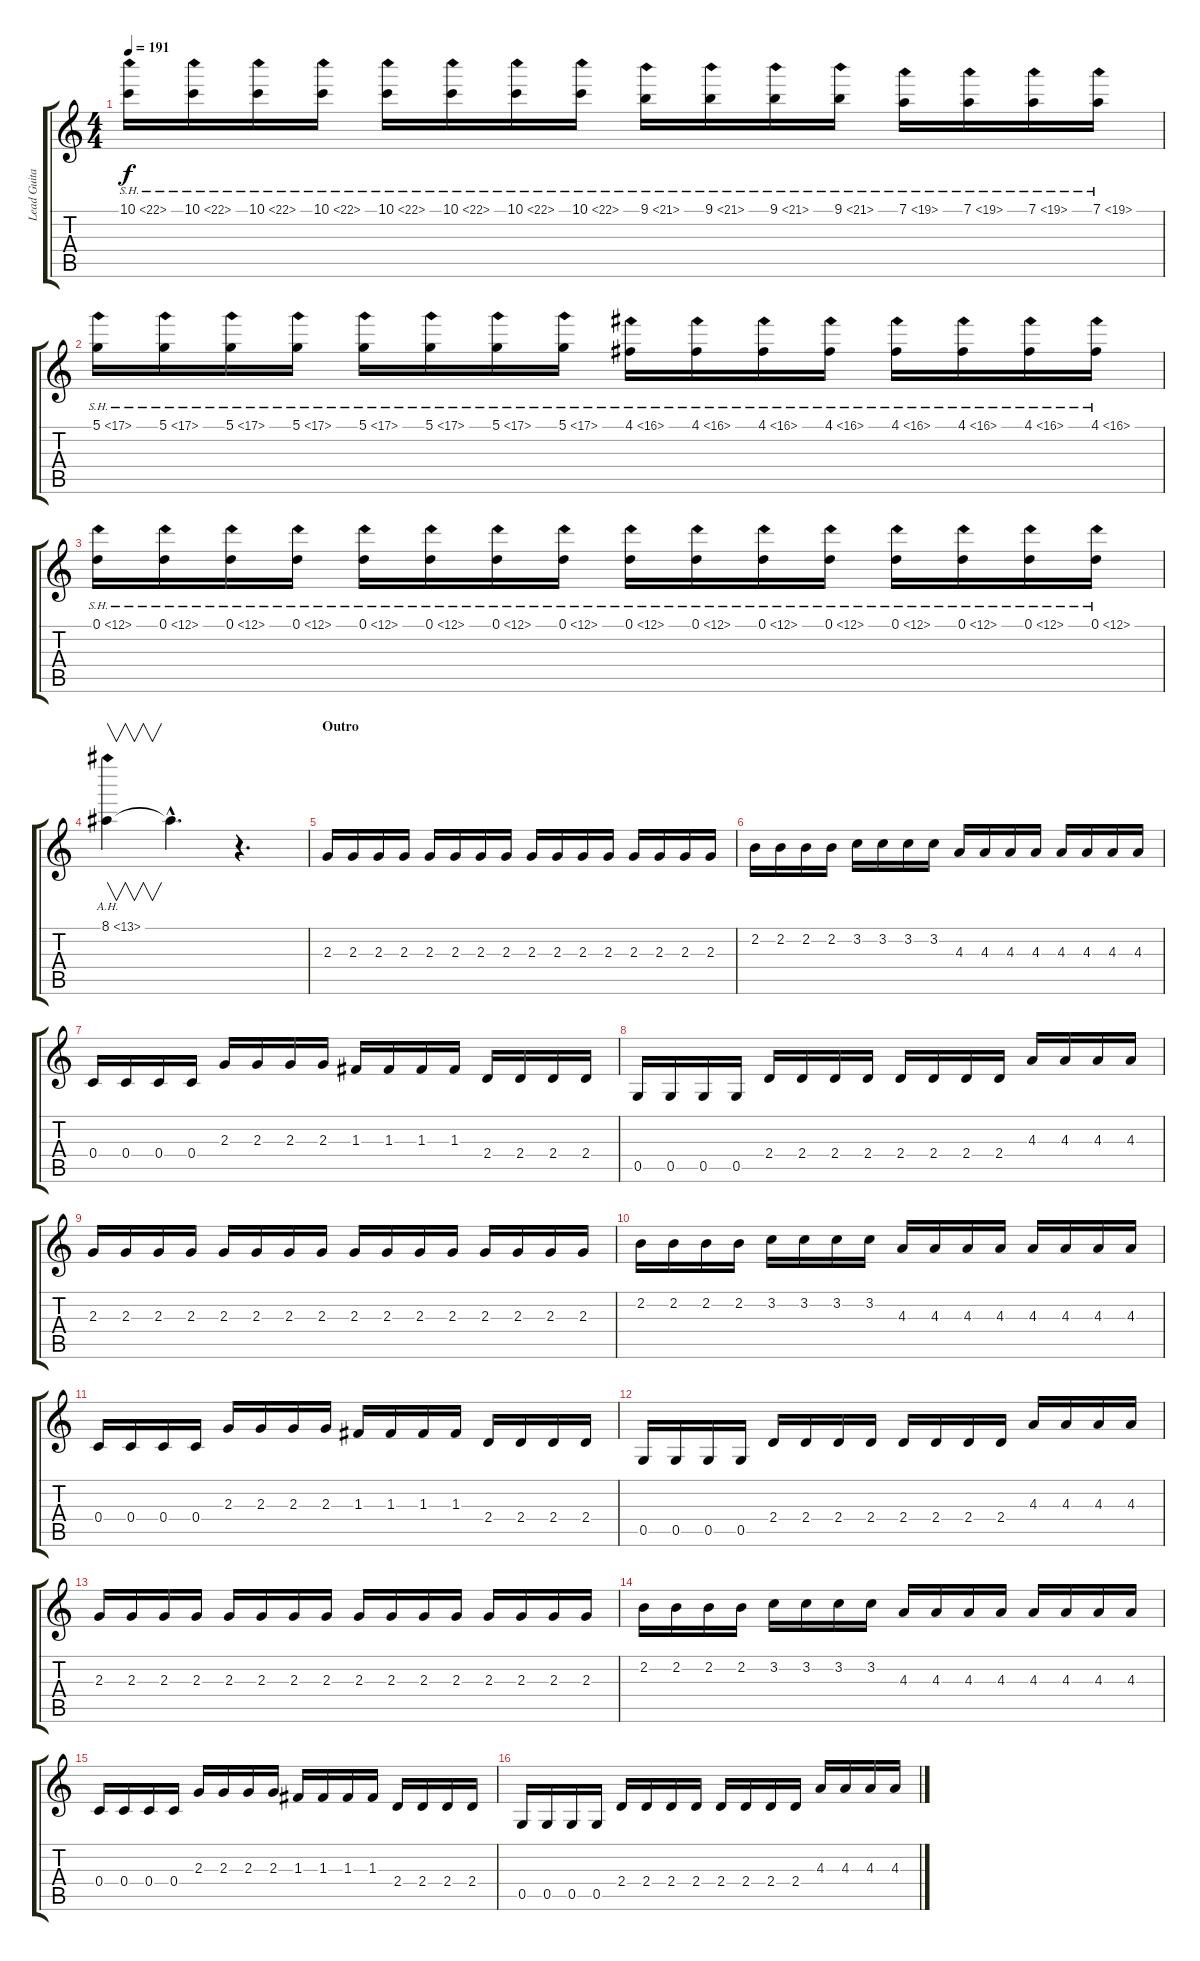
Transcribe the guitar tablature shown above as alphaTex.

\track ("Lead Guitar" "Lead Guita") {instrument distortionguitar}
\staff {score tabs}
\tuning (D4 A3 F3 C3 G2 D2) {hide}
\ts (4 4)
\tempo 191
\clef g2
\ks c
10.1{sh 12}.16{dy f} 10.1{sh 12}.16 10.1{sh 12}.16 10.1{sh 12}.16 10.1{sh 12}.16 10.1{sh 12}.16 10.1{sh 12}.16 10.1{sh 12}.16 9.1{sh 12}.16 9.1{sh 12}.16 9.1{sh 12}.16 9.1{sh 12}.16 7.1{sh 12}.16 7.1{sh 12}.16 7.1{sh 12}.16 7.1{sh 12}.16 |
5.1{sh 12}.16 5.1{sh 12}.16 5.1{sh 12}.16 5.1{sh 12}.16 5.1{sh 12}.16 5.1{sh 12}.16 5.1{sh 12}.16 5.1{sh 12}.16 4.1{sh 12}.16 4.1{sh 12}.16 4.1{sh 12}.16 4.1{sh 12}.16 4.1{sh 12}.16 4.1{sh 12}.16 4.1{sh 12}.16 4.1{sh 12}.16 |
0.1{sh 12}.16 0.1{sh 12}.16 0.1{sh 12}.16 0.1{sh 12}.16 0.1{sh 12}.16 0.1{sh 12}.16 0.1{sh 12}.16 0.1{sh 12}.16 0.1{sh 12}.16 0.1{sh 12}.16 0.1{sh 12}.16 0.1{sh 12}.16 0.1{sh 12}.16 0.1{sh 12}.16 0.1{sh 12}.16 0.1{sh 12}.16 |
8.1{ah 5}.4{v} 8.1{hac t}.4{d} r.4{d} |
\section ("" "Outro")
2.3.16 2.3.16 2.3.16 2.3.16 2.3.16 2.3.16 2.3.16 2.3.16 2.3.16 2.3.16 2.3.16 2.3.16 2.3.16 2.3.16 2.3.16 2.3.16 |
2.2.16 2.2.16 2.2.16 2.2.16 3.2.16 3.2.16 3.2.16 3.2.16 4.3.16 4.3.16 4.3.16 4.3.16 4.3.16 4.3.16 4.3.16 4.3.16 |
0.4.16 0.4.16 0.4.16 0.4.16 2.3.16 2.3.16 2.3.16 2.3.16 1.3.16 1.3.16 1.3.16 1.3.16 2.4.16 2.4.16 2.4.16 2.4.16 |
0.5.16 0.5.16 0.5.16 0.5.16 2.4.16 2.4.16 2.4.16 2.4.16 2.4.16 2.4.16 2.4.16 2.4.16 4.3.16 4.3.16 4.3.16 4.3.16 |
2.3.16 2.3.16 2.3.16 2.3.16 2.3.16 2.3.16 2.3.16 2.3.16 2.3.16 2.3.16 2.3.16 2.3.16 2.3.16 2.3.16 2.3.16 2.3.16 |
2.2.16 2.2.16 2.2.16 2.2.16 3.2.16 3.2.16 3.2.16 3.2.16 4.3.16 4.3.16 4.3.16 4.3.16 4.3.16 4.3.16 4.3.16 4.3.16 |
0.4.16 0.4.16 0.4.16 0.4.16 2.3.16 2.3.16 2.3.16 2.3.16 1.3.16 1.3.16 1.3.16 1.3.16 2.4.16 2.4.16 2.4.16 2.4.16 |
0.5.16 0.5.16 0.5.16 0.5.16 2.4.16 2.4.16 2.4.16 2.4.16 2.4.16 2.4.16 2.4.16 2.4.16 4.3.16 4.3.16 4.3.16 4.3.16 |
2.3.16 2.3.16 2.3.16 2.3.16 2.3.16 2.3.16 2.3.16 2.3.16 2.3.16 2.3.16 2.3.16 2.3.16 2.3.16 2.3.16 2.3.16 2.3.16 |
2.2.16 2.2.16 2.2.16 2.2.16 3.2.16 3.2.16 3.2.16 3.2.16 4.3.16 4.3.16 4.3.16 4.3.16 4.3.16 4.3.16 4.3.16 4.3.16 |
0.4.16 0.4.16 0.4.16 0.4.16 2.3.16 2.3.16 2.3.16 2.3.16 1.3.16 1.3.16 1.3.16 1.3.16 2.4.16 2.4.16 2.4.16 2.4.16 |
0.5.16 0.5.16 0.5.16 0.5.16 2.4.16 2.4.16 2.4.16 2.4.16 2.4.16 2.4.16 2.4.16 2.4.16 4.3.16 4.3.16 4.3.16 4.3.16
